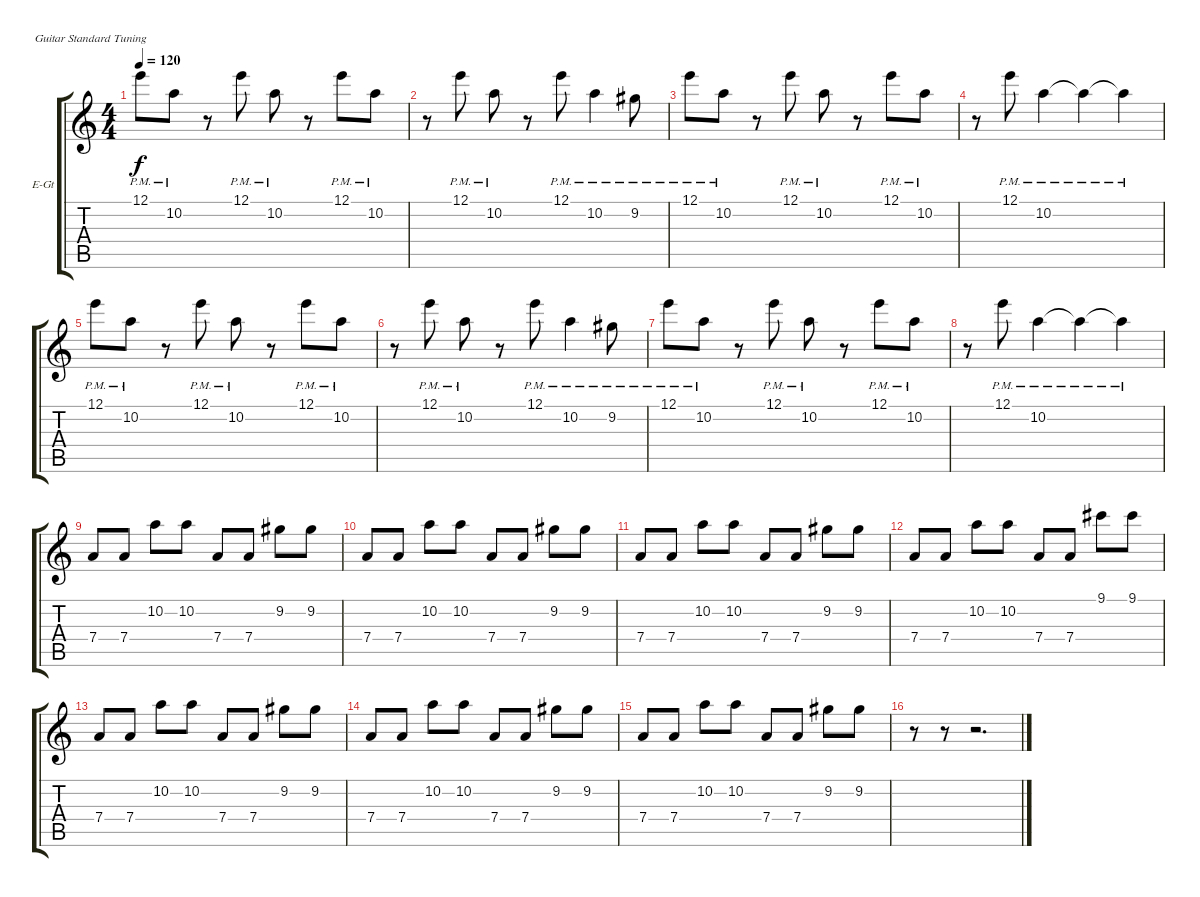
\bracketExtendMode groupsimilarinstruments
\firstSystemTrackNameOrientation horizontal
\otherSystemsTrackNameOrientation horizontal
\track ("Electric Guitar2" "E-Gt") {instrument electricguitarclean}
\staff {score tabs}
\tuning (E4 B3 G3 D3 A2 E2)
\ts (4 4)
\tempo 120
\clef g2
\ks c
12.1{pm}.8{dy f} 10.2{pm}.8 r.8 12.1{pm}.8 10.2{pm}.8 r.8 12.1{pm}.8 10.2{pm}.8 |
r.8 12.1{pm}.8 10.2{pm}.8 r.8 12.1{pm}.8 10.2{pm}.4 9.2{pm}.8 |
12.1{pm}.8 10.2{pm}.8 r.8 12.1{pm}.8 10.2{pm}.8 r.8 12.1{pm}.8 10.2{pm}.8 |
r.8 12.1{pm}.8 10.2{pm}.4 10.2{pm t}.4 10.2{pm t}.4 |
12.1{pm}.8 10.2{pm}.8 r.8 12.1{pm}.8 10.2{pm}.8 r.8 12.1{pm}.8 10.2{pm}.8 |
r.8 12.1{pm}.8 10.2{pm}.8 r.8 12.1{pm}.8 10.2{pm}.4 9.2{pm}.8 |
12.1{pm}.8 10.2{pm}.8 r.8 12.1{pm}.8 10.2{pm}.8 r.8 12.1{pm}.8 10.2{pm}.8 |
r.8 12.1{pm}.8 10.2{pm}.4 10.2{pm t}.4 10.2{pm t}.4 |
7.4.8 7.4.8 10.2.8 10.2.8 7.4.8 7.4.8 9.2.8 9.2.8 |
7.4.8 7.4.8 10.2.8 10.2.8 7.4.8 7.4.8 9.2.8 9.2.8 |
7.4.8 7.4.8 10.2.8 10.2.8 7.4.8 7.4.8 9.2.8 9.2.8 |
7.4.8 7.4.8 10.2.8 10.2.8 7.4.8 7.4.8 9.1.8 9.1.8 |
7.4.8 7.4.8 10.2.8 10.2.8 7.4.8 7.4.8 9.2.8 9.2.8 |
7.4.8 7.4.8 10.2.8 10.2.8 7.4.8 7.4.8 9.2.8 9.2.8 |
7.4.8 7.4.8 10.2.8 10.2.8 7.4.8 7.4.8 9.2.8 9.2.8 |
r.8 r.8 r.2{d}
